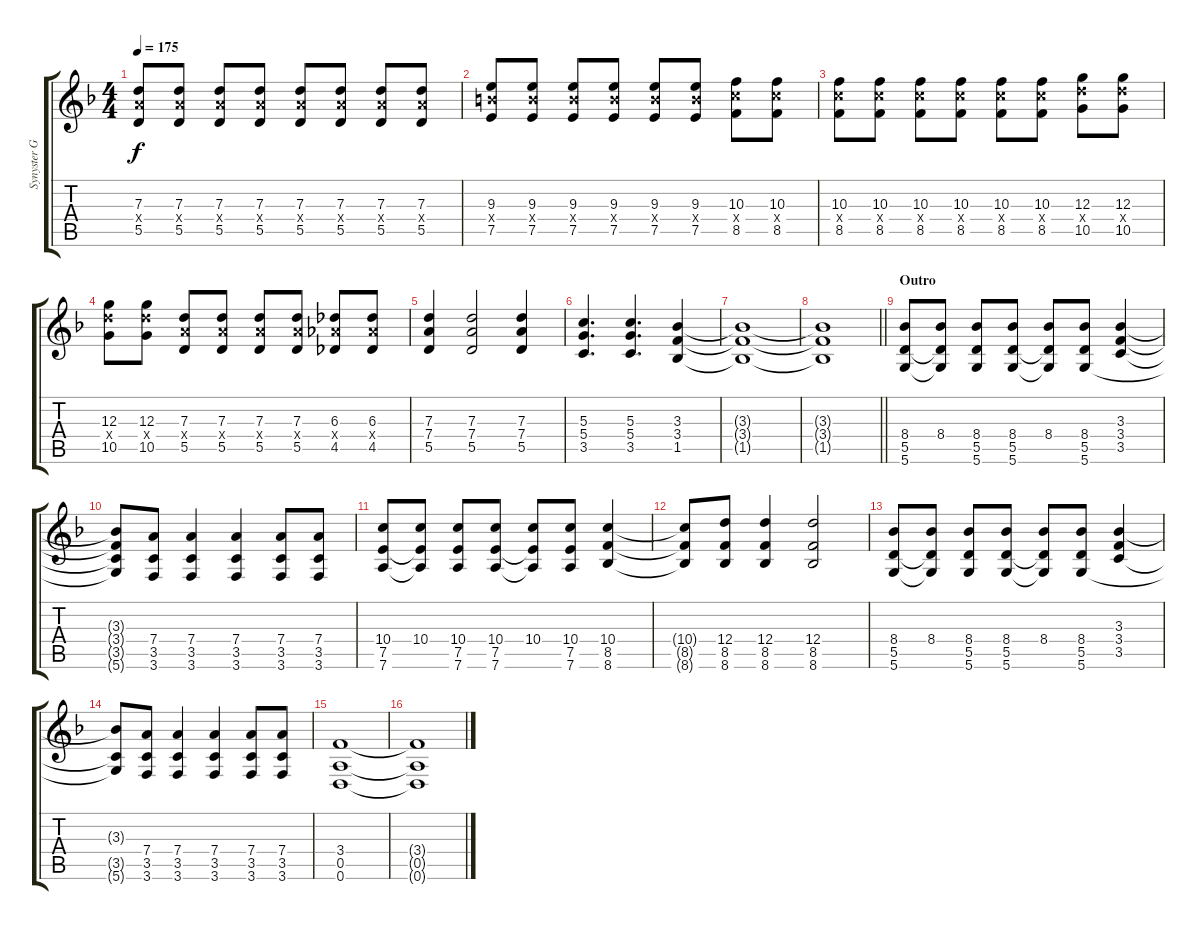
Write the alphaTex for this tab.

\track ("Synyster Gates" "Synyster G") {instrument distortionguitar}
\staff {score tabs}
\tuning (E4 B3 G3 D3 A2 D2) {hide}
\ts (4 4)
\tempo 175
\clef g2
\ks f
(7.3 7.4{x} 5.5).8{dy f} (7.3 7.4{x} 5.5).8 (7.3 7.4{x} 5.5).8 (7.3 7.4{x} 5.5).8 (7.3 7.4{x} 5.5).8 (7.3 7.4{x} 5.5).8 (7.3 7.4{x} 5.5).8 (7.3 7.4{x} 5.5).8 |
(9.3 9.4{x} 7.5).8 (9.3 9.4{x} 7.5).8 (9.3 9.4{x} 7.5).8 (9.3 9.4{x} 7.5).8 (9.3 9.4{x} 7.5).8 (9.3 9.4{x} 7.5).8 (10.3 10.4{x} 8.5).8 (10.3 10.4{x} 8.5).8 |
(10.3 10.4{x} 8.5).8 (10.3 10.4{x} 8.5).8 (10.3 10.4{x} 8.5).8 (10.3 10.4{x} 8.5).8 (10.3 10.4{x} 8.5).8 (10.3 10.4{x} 8.5).8 (12.3 12.4{x} 10.5).8 (12.3 12.4{x} 10.5).8 |
(12.3 12.4{x} 10.5).8 (12.3 12.4{x} 10.5).8 (7.3 7.4{x} 5.5).8 (7.3 7.4{x} 5.5).8 (7.3 7.4{x} 5.5).8 (7.3 7.4{x} 5.5).8 (6.3 6.4{x} 4.5).8 (6.3 6.4{x} 4.5).8 |
(7.3 7.4 5.5).4 (7.3 7.4 5.5).2 (7.3 7.4 5.5).4 |
(5.3 5.4 3.5).4{d} (5.3 5.4 3.5).4{d} (3.3 3.4 1.5).4 |
(3.3{t} 3.4{t} 1.5{t}).1 |
\barLineRight lightlight
(3.3{t} 3.4{t} 1.5{t}).1 |
\section ("" "Outro")
(8.4 5.5 5.6).8 (8.4 5.5{t} 5.6{t}).8 (8.4 5.5 5.6).8 (8.4 5.5 5.6).8 (8.4 5.5{t} 5.6{t}).8 (8.4 5.5 5.6).8 (3.3 3.4 3.5).4 |
(3.3{t} 3.4{t} 3.5{t} 5.6{t}).8 (7.4 3.5 3.6).8 (7.4 3.5 3.6).4 (7.4 3.5 3.6).4 (7.4 3.5 3.6).8 (7.4 3.5 3.6).8 |
(10.4 7.5 7.6).8 (10.4 7.5{t} 7.6{t}).8 (10.4 7.5 7.6).8 (10.4 7.5 7.6).8 (10.4 7.5{t} 7.6{t}).8 (10.4 7.5 7.6).8 (10.4 8.5 8.6).4 |
(10.4{t} 8.5{t} 8.6{t}).8 (12.4 8.5 8.6).8 (12.4 8.5 8.6).4 (12.4 8.5 8.6).2 |
(8.4 5.5 5.6).8 (8.4 5.5{t} 5.6{t}).8 (8.4 5.5 5.6).8 (8.4 5.5 5.6).8 (8.4 5.5{t} 5.6{t}).8 (8.4 5.5 5.6).8 (3.3 3.4 3.5).4 |
(3.3{t} 3.5{t} 5.6{t}).8 (7.4 3.5 3.6).8 (7.4 3.5 3.6).4 (7.4 3.5 3.6).4 (7.4 3.5 3.6).8 (7.4 3.5 3.6).8 |
(3.4 0.5 0.6).1 |
(3.4{t} 0.5{t} 0.6{t}).1
